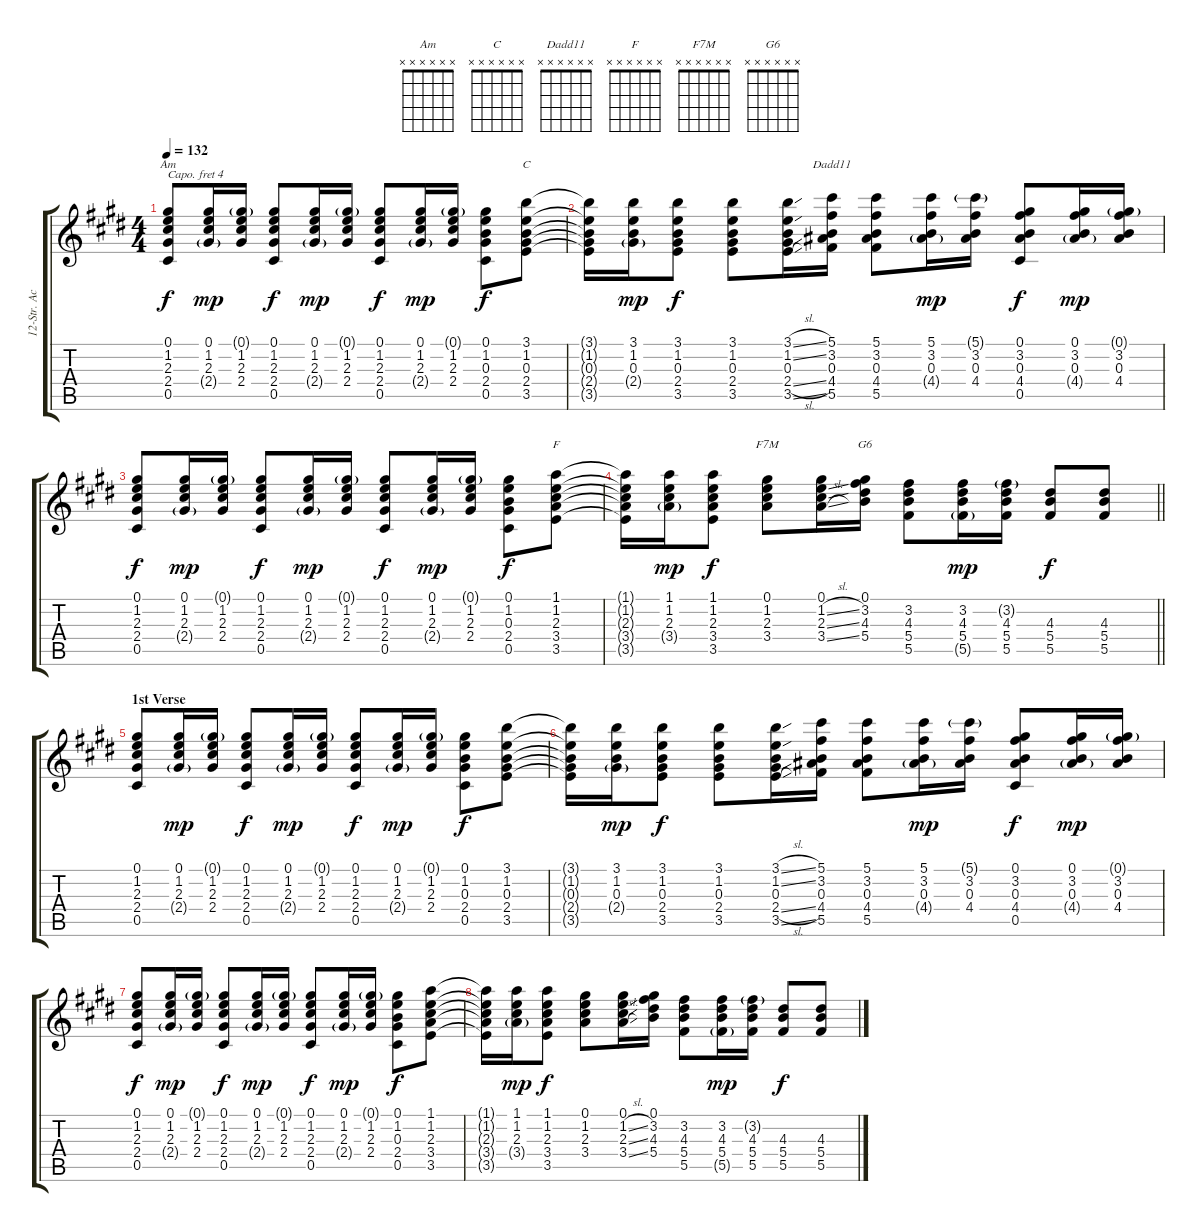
\track ("12-Str. Ac-Guitar" "12-Str. Ac") {instrument acousticguitarsteel}
\staff {score tabs}
\capo 4
\tuning (E4 B3 G3 D3 A2 E2) {hide}
\chord ("Am" x x x x x x)
\chord ("C" x x x x x x)
\chord ("Dadd11" x x x x x x)
\chord ("F" x x x x x x)
\chord ("F7M" x x x x x x)
\chord ("G6" x x x x x x)
\ts (4 4)
\tempo 132
\clef g2
\ks e
(0.1 1.2 2.3 2.4 0.5).8{ch "Am" dy f instrument acousticguitarsteel} (0.1 1.2 2.3 2.4{g}).16{dy mp} (0.1{g} 1.2 2.3 2.4).16 (0.1 1.2 2.3 2.4 0.5).8{dy f} (0.1 1.2 2.3 2.4{g}).16{dy mp} (0.1{g} 1.2 2.3 2.4).16 (0.1 1.2 2.3 2.4 0.5).8{dy f} (0.1 1.2 2.3 2.4{g}).16{dy mp} (0.1{g} 1.2 2.3 2.4).16 (0.1 1.2 0.3 2.4 0.5).8{dy f} (3.1 1.2 0.3 2.4 3.5).8{ch "C"} |
(3.1{t} 1.2{t} 0.3{t} 2.4{t} 3.5{t}).16 (3.1 1.2 0.3 2.4{g}).16{dy mp} (3.1 1.2 0.3 2.4 3.5).8{dy f} (3.1 1.2 0.3 2.4 3.5).8 (3.1{sl} 1.2{sl} 0.3 2.4{sl} 3.5{sl}).16 (5.1 3.2 0.3 4.4 5.5).16{ch "Dadd11"} (5.1 3.2 0.3 4.4 5.5).8 (5.1 3.2 0.3 4.4{g}).16{dy mp} (5.1{g} 3.2 0.3 4.4).16 (0.1 3.2 0.3 4.4 0.5).8{dy f} (0.1 3.2 0.3 4.4{g}).16{dy mp} (0.1{g} 3.2 0.3 4.4).16 |
(0.1 1.2 2.3 2.4 0.5).8{dy f} (0.1 1.2 2.3 2.4{g}).16{dy mp} (0.1{g} 1.2 2.3 2.4).16 (0.1 1.2 2.3 2.4 0.5).8{dy f} (0.1 1.2 2.3 2.4{g}).16{dy mp} (0.1{g} 1.2 2.3 2.4).16 (0.1 1.2 2.3 2.4 0.5).8{dy f} (0.1 1.2 2.3 2.4{g}).16{dy mp} (0.1{g} 1.2 2.3 2.4).16 (0.1 1.2 0.3 2.4 0.5).8{dy f} (1.1 1.2 2.3 3.4 3.5).8{ch "F"} |
\barLineRight lightlight
(1.1{t} 1.2{t} 2.3{t} 3.4{t} 3.5{t}).16 (1.1 1.2 2.3 3.4{g}).16{dy mp} (1.1 1.2 2.3 3.4 3.5).8{dy f} (0.1 1.2 2.3 3.4).8{ch "F7M"} (0.1 1.2{sl} 2.3{sl} 3.4{sl}).16 (0.1 3.2 4.3 5.4).16{ch "G6"} (3.2 4.3 5.4 5.5).8 (3.2 4.3 5.4 5.5{g}).16{dy mp} (3.2{g} 4.3 5.4 5.5).16 (4.3 5.4 5.5).8{dy f} (4.3 5.4 5.5).8 |
\section ("" "1st Verse")
(0.1 1.2 2.3 2.4 0.5).8 (0.1 1.2 2.3 2.4{g}).16{dy mp} (0.1{g} 1.2 2.3 2.4).16 (0.1 1.2 2.3 2.4 0.5).8{dy f} (0.1 1.2 2.3 2.4{g}).16{dy mp} (0.1{g} 1.2 2.3 2.4).16 (0.1 1.2 2.3 2.4 0.5).8{dy f} (0.1 1.2 2.3 2.4{g}).16{dy mp} (0.1{g} 1.2 2.3 2.4).16 (0.1 1.2 0.3 2.4 0.5).8{dy f} (3.1 1.2 0.3 2.4 3.5).8 |
(3.1{t} 1.2{t} 0.3{t} 2.4{t} 3.5{t}).16 (3.1 1.2 0.3 2.4{g}).16{dy mp} (3.1 1.2 0.3 2.4 3.5).8{dy f} (3.1 1.2 0.3 2.4 3.5).8 (3.1{sl} 1.2{sl} 0.3 2.4{sl} 3.5{sl}).16 (5.1 3.2 0.3 4.4 5.5).16 (5.1 3.2 0.3 4.4 5.5).8 (5.1 3.2 0.3 4.4{g}).16{dy mp} (5.1{g} 3.2 0.3 4.4).16 (0.1 3.2 0.3 4.4 0.5).8{dy f} (0.1 3.2 0.3 4.4{g}).16{dy mp} (0.1{g} 3.2 0.3 4.4).16 |
(0.1 1.2 2.3 2.4 0.5).8{dy f} (0.1 1.2 2.3 2.4{g}).16{dy mp} (0.1{g} 1.2 2.3 2.4).16 (0.1 1.2 2.3 2.4 0.5).8{dy f} (0.1 1.2 2.3 2.4{g}).16{dy mp} (0.1{g} 1.2 2.3 2.4).16 (0.1 1.2 2.3 2.4 0.5).8{dy f} (0.1 1.2 2.3 2.4{g}).16{dy mp} (0.1{g} 1.2 2.3 2.4).16 (0.1 1.2 0.3 2.4 0.5).8{dy f} (1.1 1.2 2.3 3.4 3.5).8 |
(1.1{t} 1.2{t} 2.3{t} 3.4{t} 3.5{t}).16 (1.1 1.2 2.3 3.4{g}).16{dy mp} (1.1 1.2 2.3 3.4 3.5).8{dy f} (0.1 1.2 2.3 3.4).8 (0.1 1.2{sl} 2.3{sl} 3.4{sl}).16 (0.1 3.2 4.3 5.4).16 (3.2 4.3 5.4 5.5).8 (3.2 4.3 5.4 5.5{g}).16{dy mp} (3.2{g} 4.3 5.4 5.5).16 (4.3 5.4 5.5).8{dy f} (4.3 5.4 5.5).8
